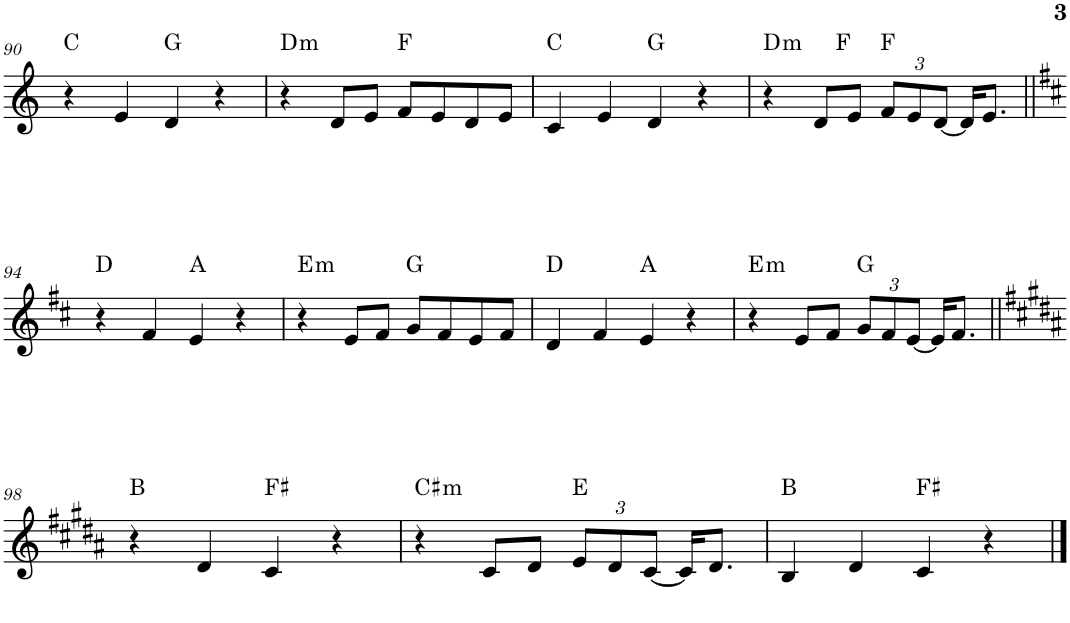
**kern	**harte
*part1	*part1
*staff1	*
*I"Piano	*
*I'Pno.	*
!!LO:PB:g=z
*clefG2	*
*k[]	*
*M4/4	*
=90	=90
4r	C:maj
4e/	.
4d/	G:maj
4r	.
=91	=91
!	!LO:H:kt=m
4r	D:min
8d/L	.
8e/J	.
8f/L	F:maj
8e/	.
8d/	.
8e/J	.
=92	=92
4c/	C:maj
4e/	.
4d/	G:maj
4r	.
=93	=93
!	!LO:H:kt=m
*^	*
4r	3ryy	D:min
8d/L	.	.
.	3%2ryy	F:maj
8e/J	.	.
*Xbrackettup	*	*
12f/L	.	F:maj
12e/	.	.
[12d/J	.	.
16d/KL]	.	.
8.e/J	.	.
*v	*v	*
!!LO:LB:g=z
=94||	=94||
*k[f#c#]	*
4r	D:maj
4f#/	.
4e/	A:maj
4r	.
=95	=95
!	!LO:H:kt=m
4r	E:min
8e/L	.
8f#/J	.
8g/L	G:maj
8f#/	.
8e/	.
8f#/J	.
=96	=96
4d/	D:maj
4f#/	.
4e/	A:maj
4r	.
=97	=97
!	!LO:H:kt=m
4r	E:min
8e/L	.
8f#/J	.
12g/L	G:maj
12f#/	.
[12e/J	.
16e/KL]	.
8.f#/J	.
!!LO:LB:g=z
=98||	=98||
*k[f#c#g#d#a#]	*
4r	B:maj
4d#/	.
4c#/	F#:maj
4r	.
=99	=99
!	!LO:H:kt=m
4r	C#:min
8c#/L	.
8d#/J	.
12e/L	E:maj
12d#/	.
[12c#/J	.
16c#/KL]	.
8.d#/J	.
=100	=100
4B/	B:maj
4d#/	.
4c#/	F#:maj
4r	.
==	==
*-	*-
